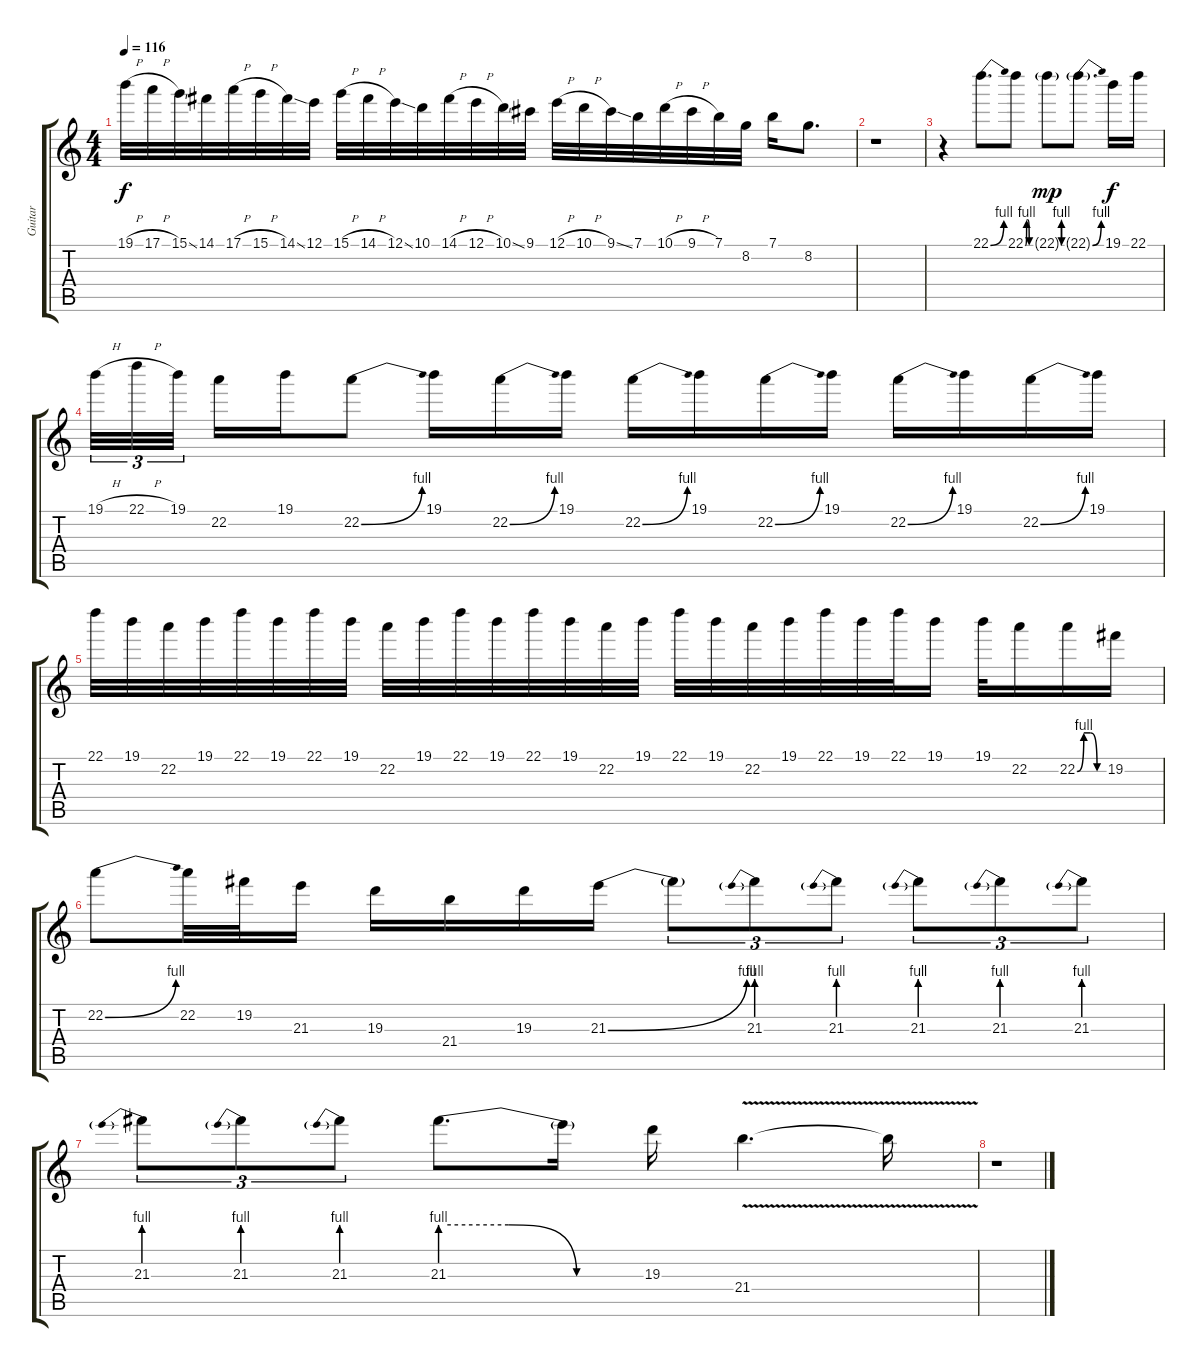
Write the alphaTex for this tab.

\track ("Guitar " "Guitar ") {instrument distortionguitar}
\staff {score tabs}
\tuning (E4 B3 G3 D3 A2 E2) {hide}
\ts (4 4)
\tempo 116
\clef g2
\ks c
19.1{h}.32{dy f} 17.1{h}.32 15.1{ss}.32 14.1.32 17.1{h}.32 15.1{h}.32 14.1{ss}.32 12.1.32 15.1{h}.32 14.1{h}.32 12.1{ss}.32 10.1.32 14.1{h}.32 12.1{h}.32 10.1{ss}.32 9.1.32 12.1{h}.32 10.1{h}.32 9.1{ss}.32 7.1.32 10.1{h}.32 9.1{h}.32 7.1.32 8.2.32 7.1.16 8.2.8{d} |
r.1 |
r.4 22.1{be (bend 0 0 60 4)}.8{d} 22.1{be (custom 0 0 15 4 30 4 45 0 60 0)}.8 22.1{be (custom 0 0 15 4 30 4 45 0 60 0) g}.8{dy mp} 22.1{be (bend 0 0 60 4) g}.8{d} 19.1.16{dy f} 22.1.16 |
19.1{h}.32{tu (3 2)} 22.1{h}.32{tu (3 2)} 19.1.32{tu (3 2)} 22.2.16 19.1.16 22.2{be (bend 0 0 60 4)}.8 19.1.16 22.2{be (bend 0 0 60 4)}.16 19.1.16 22.2{be (bend 0 0 60 4)}.16 19.1.16 22.2{be (bend 0 0 60 4)}.16 19.1.16 22.2{be (bend 0 0 60 4)}.16 19.1.16 22.2{be (bend 0 0 60 4)}.16 19.1.16 |
22.1.32 19.1.32 22.2.32 19.1.32 22.1.32 19.1.32 22.1.32 19.1.32 22.2.32 19.1.32 22.1.32 19.1.32 22.1.32 19.1.32 22.2.32 19.1.32 22.1.32 19.1.32 22.2.32 19.1.32 22.1.32 19.1.32 22.1.32 19.1.16 19.1.32 22.2.16 22.2{be (custom 0 0 15 4 30 4 45 0 60 0)}.16 19.2.16 |
22.2{be (bend 0 0 60 4)}.8 22.2.32 19.2.32 21.3.16 19.3.16 21.4.16 19.3.16 21.3{be (bend 0 0 60 4)}.16 21.3{t}.8{tu (3 2)} 21.3{be (prebend 0 4 60 4)}.8{tu (3 2)} 21.3{be (prebend 0 4 60 4)}.8{tu (3 2)} 21.3{be (prebend 0 4 60 4)}.8{tu (3 2)} 21.3{be (prebend 0 4 60 4)}.8{tu (3 2)} 21.3{be (prebend 0 4 60 4)}.8{tu (3 2)} |
21.3{be (prebend 0 4 60 4)}.8{tu (3 2)} 21.3{be (prebend 0 4 60 4)}.8{tu (3 2)} 21.3{be (prebend 0 4 60 4)}.8{tu (3 2)} 21.3{be (custom 0 4 20 4 40 0 60 0)}.8{d} 21.3{t}.16 19.3.16 21.4{v}.4{d} 21.4{t}.16 |
r.1
